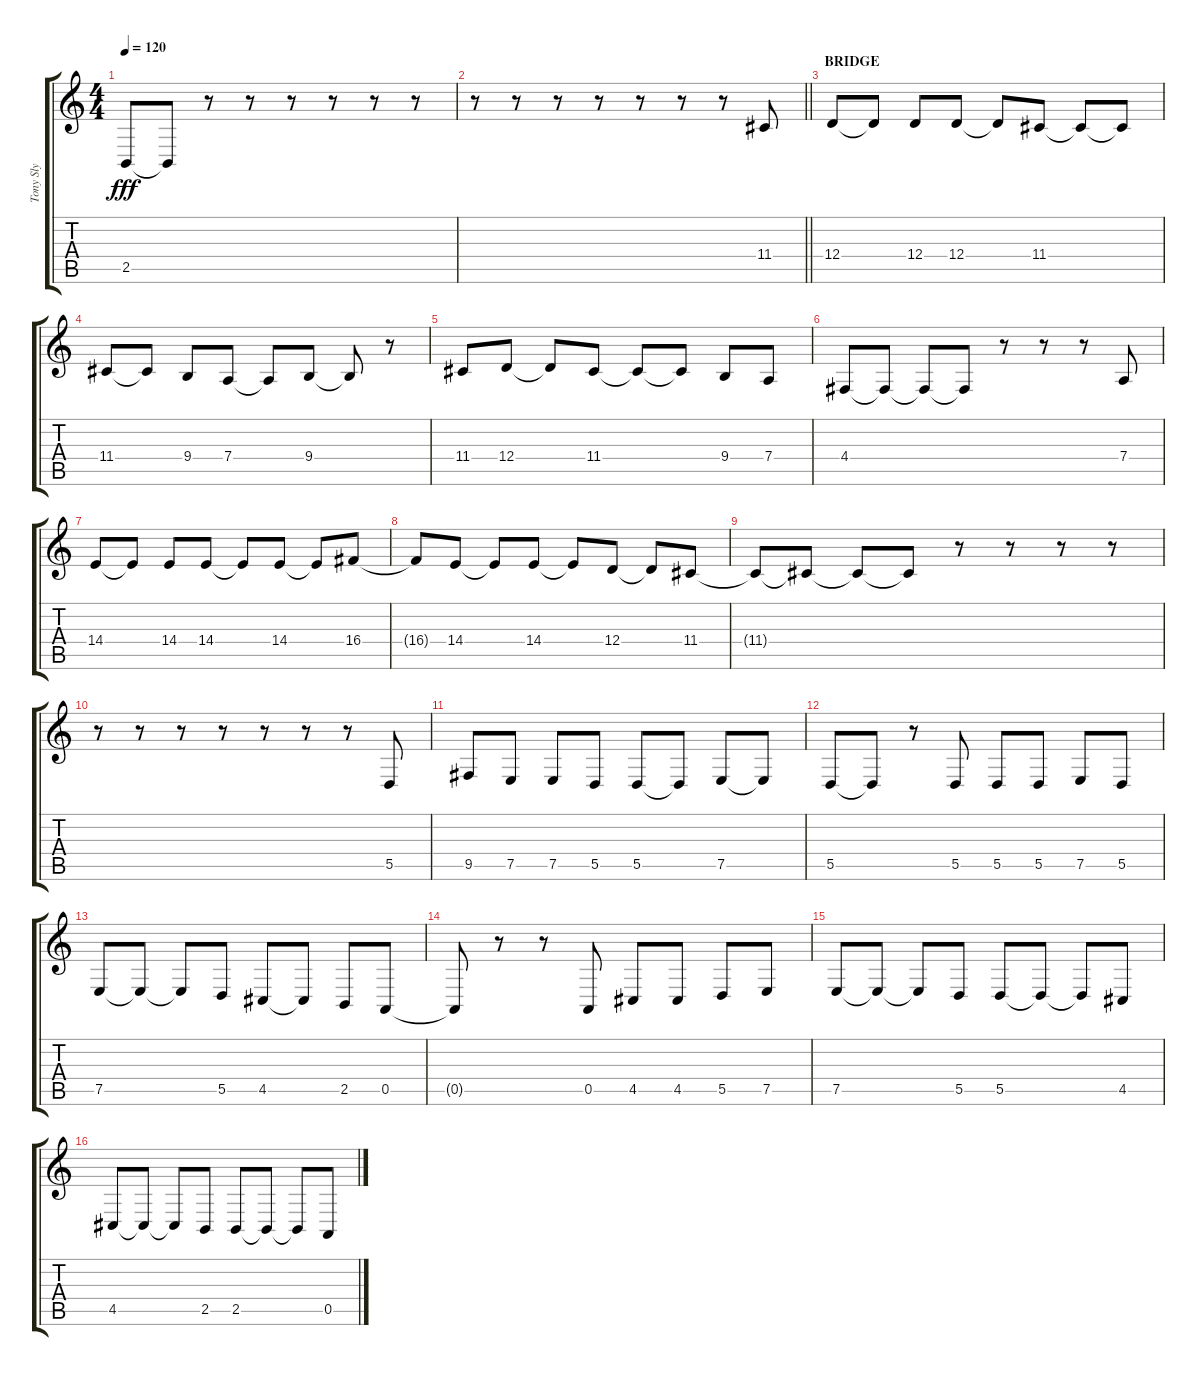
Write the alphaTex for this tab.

\track ("Tony Sly" "Tony Sly") {instrument tenorsax}
\staff {score tabs}
\tuning (E4 B3 G3 D3 A2 E2) {hide}
\ts (4 4)
\tempo 120
\clef g2
\ks c
2.5{t}.8{dy fff} 2.5{t}.8 r.8 r.8 r.8 r.8 r.8 r.8 |
\barLineRight lightlight
r.8 r.8 r.8 r.8 r.8 r.8 r.8 11.4.8 |
\section ("" "BRIDGE")
12.4.8 12.4{t}.8 12.4.8 12.4.8 12.4{t}.8 11.4.8 11.4{t}.8 11.4{t}.8 |
11.4.8 11.4{t}.8 9.4.8 7.4.8 7.4{t}.8 9.4.8 9.4{t}.8 r.8 |
11.4.8 12.4.8 12.4{t}.8 11.4.8 11.4{t}.8 11.4{t}.8 9.4.8 7.4.8 |
4.4.8 4.4{t}.8 4.4{t}.8 4.4{t}.8 r.8 r.8 r.8 7.4.8 |
14.4.8 14.4{t}.8 14.4.8 14.4.8 14.4{t}.8 14.4.8 14.4{t}.8 16.4.8 |
16.4{t}.8 14.4.8 14.4{t}.8 14.4.8 14.4{t}.8 12.4.8 12.4{t}.8 11.4.8 |
11.4{t}.8 11.4{t}.8 11.4{t}.8 11.4{t}.8 r.8 r.8 r.8 r.8 |
r.8 r.8 r.8 r.8 r.8 r.8 r.8 5.5.8 |
9.5.8 7.5.8 7.5.8 5.5.8 5.5.8 5.5{t}.8 7.5.8 7.5{t}.8 |
5.5.8 5.5{t}.8 r.8 5.5.8 5.5.8 5.5.8 7.5.8 5.5.8 |
7.5.8 7.5{t}.8 7.5{t}.8 5.5.8 4.5.8 4.5{t}.8 2.5.8 0.5.8 |
0.5{t}.8 r.8 r.8 0.5.8 4.5.8 4.5.8 5.5.8 7.5.8 |
7.5.8 7.5{t}.8 7.5{t}.8 5.5.8 5.5.8 5.5{t}.8 5.5{t}.8 4.5.8 |
4.5.8 4.5{t}.8 4.5{t}.8 2.5.8 2.5.8 2.5{t}.8 2.5{t}.8 0.5.8
